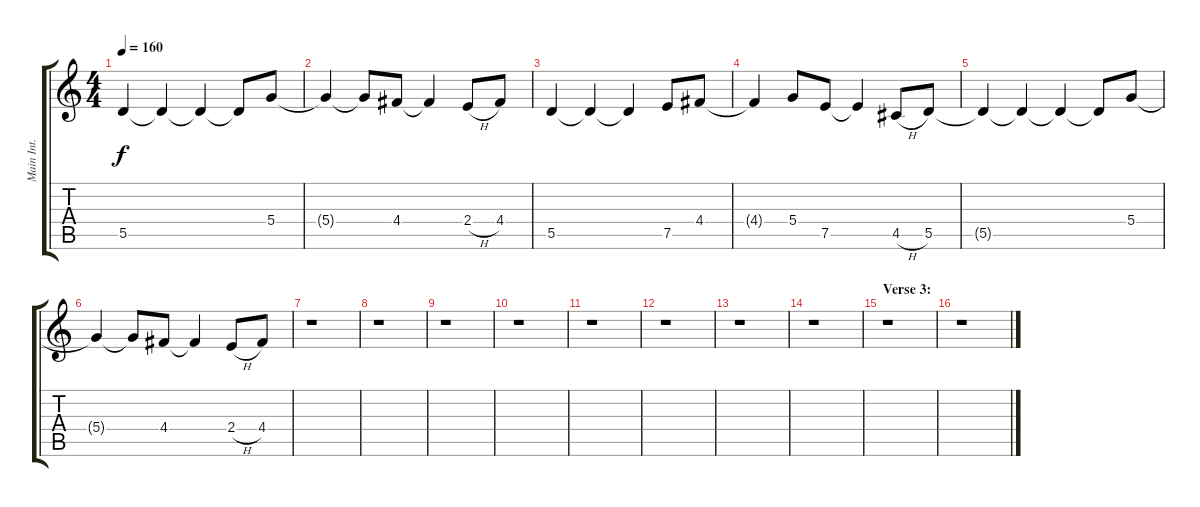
\track ("Main Int. Track B" "Main Int. ") {instrument distortionguitar}
\staff {score tabs}
\tuning (E4 B3 G3 D3 A2 E2) {hide}
\ts (4 4)
\tempo 160
\clef g2
\ks c
5.5{t}.4{dy f} 5.5{t}.4 5.5{t}.4 5.5{t}.8 5.4.8 |
5.4{t}.4 5.4{t}.8 4.4.8 4.4{t}.4 2.4{h}.8 4.4.8 |
5.5.4 5.5{t}.4 5.5{t}.4 7.5.8 4.4.8 |
4.4{t}.4 5.4.8 7.5.8 7.5{t}.4 4.5{h}.8 5.5.8 |
5.5{t}.4 5.5{t}.4 5.5{t}.4 5.5{t}.8 5.4.8 |
5.4{t}.4 5.4{t}.8 4.4.8 4.4{t}.4 2.4{h}.8 4.4.8 |
r.1 |
r.1 |
r.1 |
r.1 |
r.1 |
r.1 |
r.1 |
r.1 |
\section ("" "Verse 3:")
r.1 |
r.1
